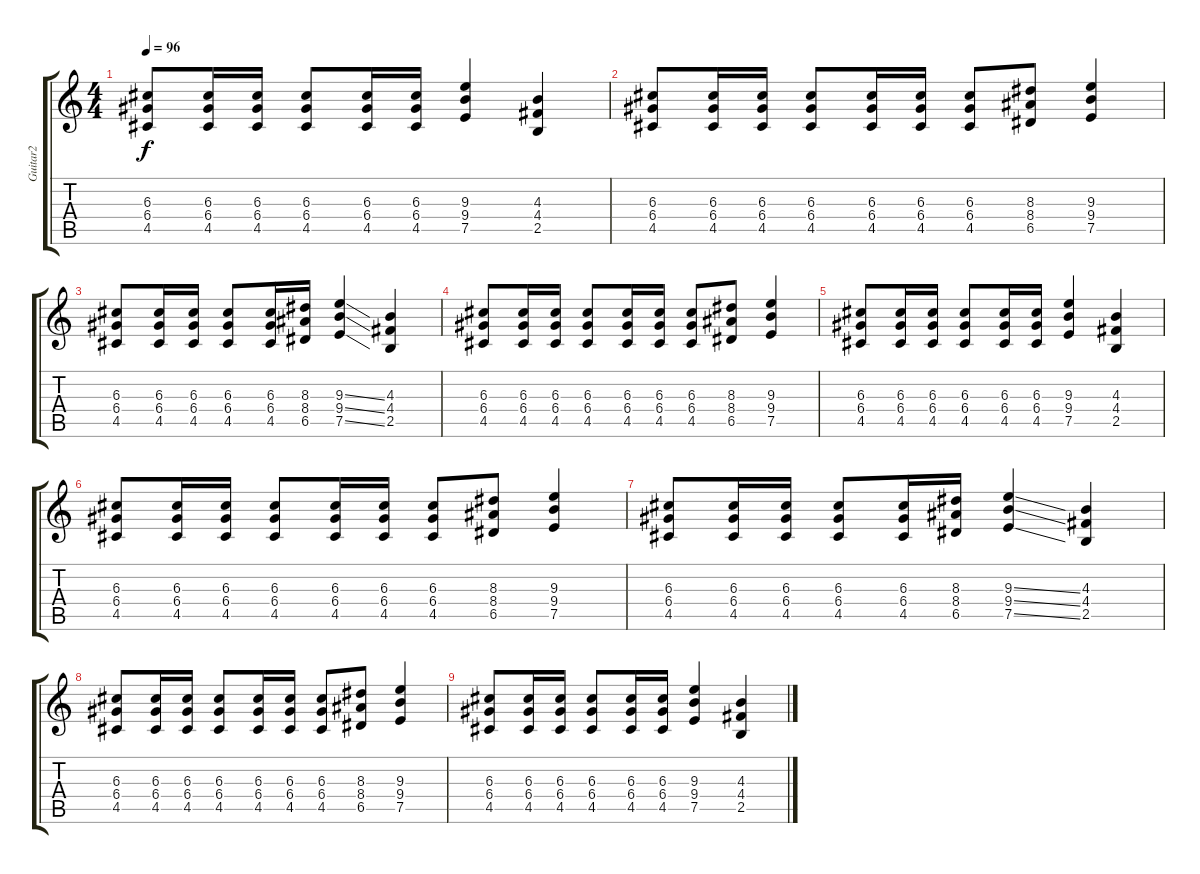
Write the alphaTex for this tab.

\track ("Guitar2" "Guitar2") {instrument distortionguitar}
\staff {score tabs}
\tuning (E4 B3 G3 D3 A2 E2) {hide}
\ts (4 4)
\tempo 96
\clef g2
\ks c
(6.3 6.4 4.5).8{dy f} (6.3 6.4 4.5).16 (6.3 6.4 4.5).16 (6.3 6.4 4.5).8 (6.3 6.4 4.5).16 (6.3 6.4 4.5).16 (9.3 9.4 7.5).4 (4.3 4.4 2.5).4 |
(6.3 6.4 4.5).8 (6.3 6.4 4.5).16 (6.3 6.4 4.5).16 (6.3 6.4 4.5).8 (6.3 6.4 4.5).16 (6.3 6.4 4.5).16 (6.3 6.4 4.5).8 (8.3 8.4 6.5).8 (9.3 9.4 7.5).4 |
(6.3 6.4 4.5).8 (6.3 6.4 4.5).16 (6.3 6.4 4.5).16 (6.3 6.4 4.5).8 (6.3 6.4 4.5).16 (8.3 8.4 6.5).16 (9.3{ss} 9.4{ss} 7.5{ss}).4 (4.3 4.4 2.5).4 |
(6.3 6.4 4.5).8 (6.3 6.4 4.5).16 (6.3 6.4 4.5).16 (6.3 6.4 4.5).8 (6.3 6.4 4.5).16 (6.3 6.4 4.5).16 (6.3 6.4 4.5).8 (8.3 8.4 6.5).8 (9.3 9.4 7.5).4 |
(6.3 6.4 4.5).8 (6.3 6.4 4.5).16 (6.3 6.4 4.5).16 (6.3 6.4 4.5).8 (6.3 6.4 4.5).16 (6.3 6.4 4.5).16 (9.3 9.4 7.5).4 (4.3 4.4 2.5).4 |
(6.3 6.4 4.5).8 (6.3 6.4 4.5).16 (6.3 6.4 4.5).16 (6.3 6.4 4.5).8 (6.3 6.4 4.5).16 (6.3 6.4 4.5).16 (6.3 6.4 4.5).8 (8.3 8.4 6.5).8 (9.3 9.4 7.5).4 |
(6.3 6.4 4.5).8 (6.3 6.4 4.5).16 (6.3 6.4 4.5).16 (6.3 6.4 4.5).8 (6.3 6.4 4.5).16 (8.3 8.4 6.5).16 (9.3{ss} 9.4{ss} 7.5{ss}).4 (4.3 4.4 2.5).4 |
(6.3 6.4 4.5).8 (6.3 6.4 4.5).16 (6.3 6.4 4.5).16 (6.3 6.4 4.5).8 (6.3 6.4 4.5).16 (6.3 6.4 4.5).16 (6.3 6.4 4.5).8 (8.3 8.4 6.5).8 (9.3 9.4 7.5).4 |
(6.3 6.4 4.5).8 (6.3 6.4 4.5).16 (6.3 6.4 4.5).16 (6.3 6.4 4.5).8 (6.3 6.4 4.5).16 (6.3 6.4 4.5).16 (9.3 9.4 7.5).4 (4.3 4.4 2.5).4
